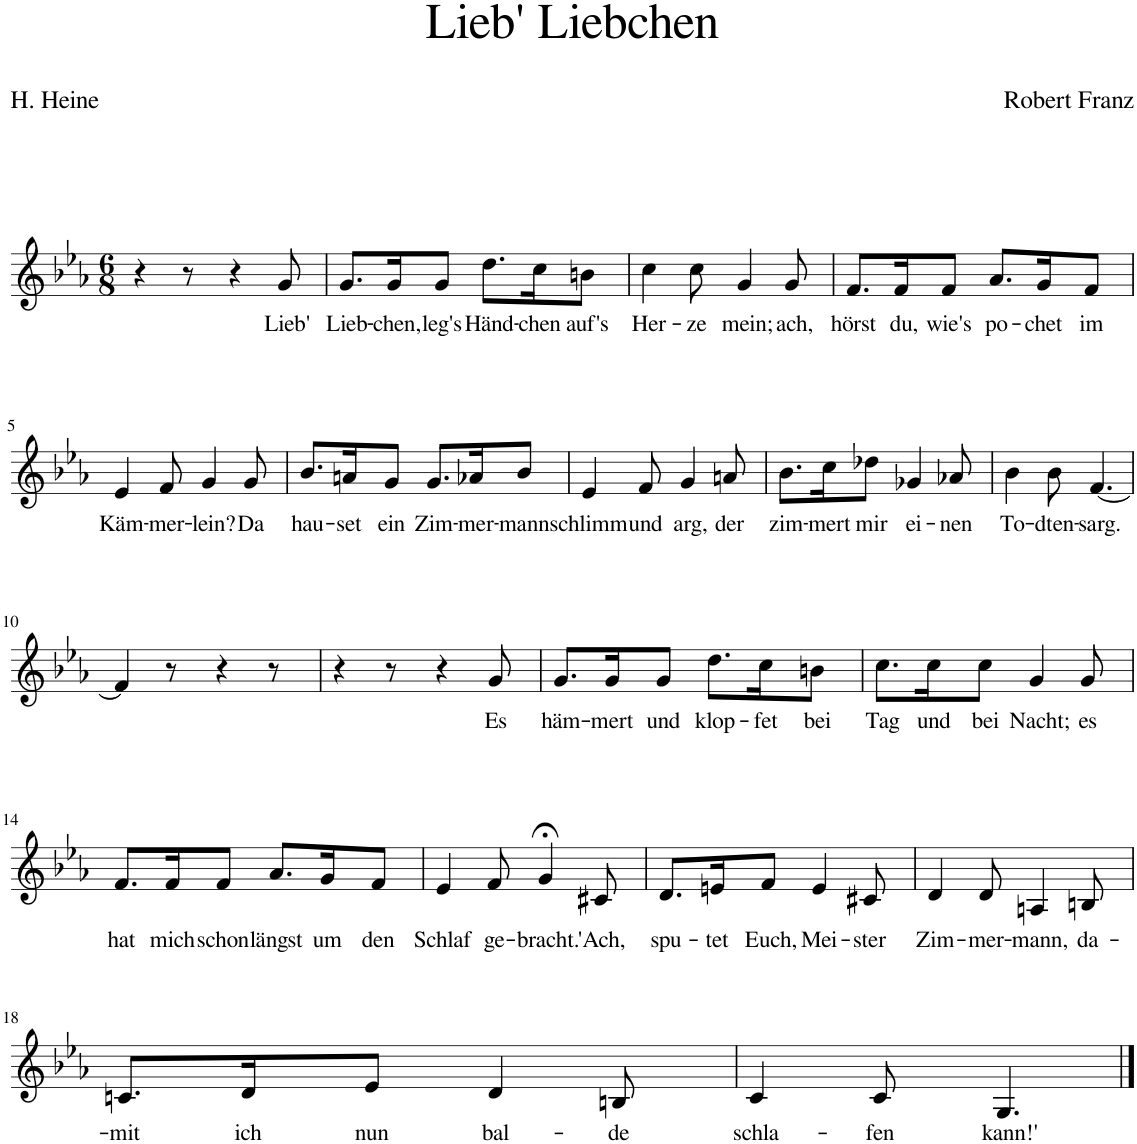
**kern	**text
*part1	*part1
*staff1	*staff1
*I"Piano	*
*I'Pno	*
*clefG2	*
*k[b-e-a-]	*
*M6/8	*
=1	=1
4r	.
8r	.
4r	.
!	!LO:LY:b
8g/	Lieb'
=2	=2
!	!LO:LY:b
8.g/L	Lieb-
!	!LO:LY:b
16g/K	-chen,
!	!LO:LY:b
8g/J	leg's
!	!LO:LY:b
8.dd\L	Händ-
!	!LO:LY:b
16cc\K	-chen
!	!LO:LY:b
8bn\J	auf's
=3	=3
!	!LO:LY:b
4cc\	Her-
!	!LO:LY:b
8cc\	-ze
!	!LO:LY:b
4g/	mein;
!	!LO:LY:b
8g/	ach,
=4	=4
!	!LO:LY:b
8.f/L	hörst
!	!LO:LY:b
16f/K	du,
!	!LO:LY:b
8f/J	wie's
!	!LO:LY:b
8.a-/L	po-
!	!LO:LY:b
16g/K	-chet
!	!LO:LY:b
8f/J	im
!!LO:LB:g=z
=5	=5
!	!LO:LY:b
4e-/	Käm-
!	!LO:LY:b
8f/	-mer-
!	!LO:LY:b
4g/	-lein?
!	!LO:LY:b
8g/	Da
=6	=6
!	!LO:LY:b
8.b-/L	hau-
!	!LO:LY:b
16an/K	-set
!	!LO:LY:b
8g/J	ein
!	!LO:LY:b
8.g/L	Zim-
!	!LO:LY:b
16a-X/K	-mer-
!	!LO:LY:b
8b-/J	-mann
=7	=7
!	!LO:LY:b
4e-/	schlimm
!	!LO:LY:b
8f/	und
!	!LO:LY:b
4g/	arg,
!	!LO:LY:b
8an/	der
=8	=8
!	!LO:LY:b
8.b-\L	zim-
!	!LO:LY:b
16cc\K	-mert
!	!LO:LY:b
8dd-X\J	mir
!	!LO:LY:b
4g-X/	ei-
!	!LO:LY:b
8a-X/	-nen
=9	=9
!	!LO:LY:b
4b-\	To-
!	!LO:LY:b
8b-\	-dten-
!	!LO:LY:b
[4.f/	-sarg.
!!LO:LB:g=z
=10	=10
4f/]	.
8r	.
4r	.
8r	.
=11	=11
4r	.
8r	.
4r	.
!	!LO:LY:b
8g/	Es
=12	=12
!	!LO:LY:b
8.g/L	häm-
!	!LO:LY:b
16g/K	-mert
!	!LO:LY:b
8g/J	und
!	!LO:LY:b
8.dd\L	klop-
!	!LO:LY:b
16cc\K	-fet
!	!LO:LY:b
8bn\J	bei
=13	=13
!	!LO:LY:b
8.cc\L	Tag
!	!LO:LY:b
16cc\K	und
!	!LO:LY:b
8cc\J	bei
!	!LO:LY:b
4g/	Nacht;
!	!LO:LY:b
8g/	es
!!LO:LB:g=z
=14	=14
!	!LO:LY:b
8.f/L	hat
!	!LO:LY:b
16f/K	mich
!	!LO:LY:b
8f/J	schon
!	!LO:LY:b
8.a-/L	längst
!	!LO:LY:b
16g/K	um
!	!LO:LY:b
8f/J	den
=15	=15
!	!LO:LY:b
4e-/	Schlaf
!	!LO:LY:b
8f/	ge-
!	!LO:LY:b
4g;</	-bracht.
!	!LO:LY:b
8c#X/	'Ach,
=16	=16
!	!LO:LY:b
8.d/L	spu-
!	!LO:LY:b
16en/K	-tet
!	!LO:LY:b
8f/J	Euch,
!	!LO:LY:b
4e/	Mei-
!	!LO:LY:b
8c#X/	-ster
=17	=17
!	!LO:LY:b
4d/	Zim-
!	!LO:LY:b
8d/	-mer-
!	!LO:LY:b
4An/	-mann,
!	!LO:LY:b
8Bn/	da-
!!LO:LB:g=z
=18	=18
!	!LO:LY:b
8.cn/L	-mit
!	!LO:LY:b
16d/K	ich
!	!LO:LY:b
8e-/J	nun
!	!LO:LY:b
4d/	bal-
!	!LO:LY:b
8Bn/	-de
=19	=19
!	!LO:LY:b
4c/	schla-
!	!LO:LY:b
8c/	-fen
!	!LO:LY:b
4.G/	kann!'
==	==
*-	*-
